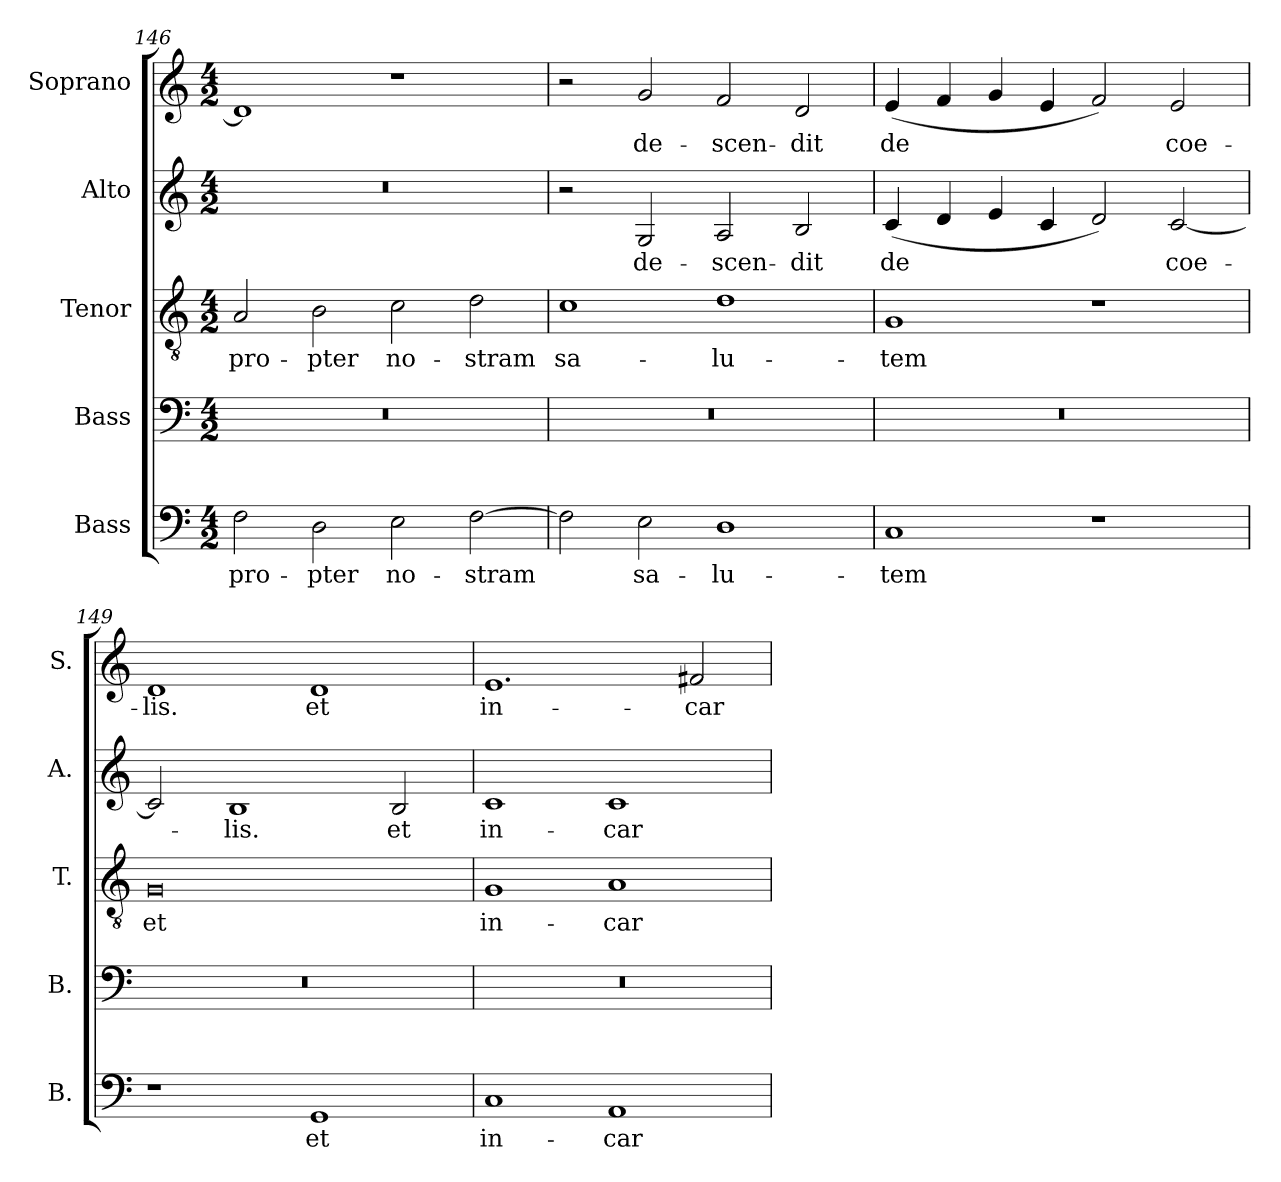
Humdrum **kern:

**kern	**text	**kern	**kern	**text	**kern	**text	**kern	**text
*part5	*part5	*part4	*part3	*part3	*part2	*part2	*part1	*part1
*staff5	*staff5	*staff4	*staff3	*staff3	*staff2	*staff2	*staff1	*staff1
*I"Bass	*	*I"Bass	*I"Tenor	*	*I"Alto	*	*I"Soprano	*
*I'B.	*	*I'B.	*I'T.	*	*I'A.	*	*I'S.	*
*clefF4	*	*clefF4	*clefGv2	*	*clefG2	*	*clefG2	*
*	*	*	*ITrd7c12	*	*	*	*	*
*k[]	*	*k[]	*k[]	*	*k[]	*	*k[]	*
*C:	*	*C:	*C:	*	*C:	*	*C:	*
*M4/2	*	*M4/2	*M4/2	*	*M4/2	*	*M4/2	*
=146	=146	=146	=146	=146	=146	=146	=146	=146
!	!LO:LY:b:color=#000000	!LO:N:vis=1	!	!	!	!	!	!
!	!	!	!	!LO:LY:b:color=#000000	!LO:N:vis=1	!	!	!
2Fi\	pro-	0r	2AAi/	pro-	0r	.	1di]	.
!	!LO:LY:b:color=#000000	!	!	!	!	!	!	!
!	!	!	!	!LO:LY:b:color=#000000	!	!	!	!
2Di\	-pter	.	2BBi\	-pter	.	.	.	.
!	!LO:LY:b:color=#000000	!	!	!	!	!	!	!
!	!	!	!	!LO:LY:b:color=#000000	!	!	!	!
2Ei\	no-	.	2Ci\	no-	.	.	1r	.
!	!LO:LY:b:color=#000000	!	!	!	!	!	!	!
!	!	!	!	!LO:LY:b:color=#000000	!	!	!	!
[2Fi\	-stram	.	2Di\	-stram	.	.	.	.
!!LO:PB:g=z
=147	=147	=147	=147	=147	=147	=147	=147	=147
!	!	!LO:N:vis=1	!	!	!	!	!	!
!	!	!	!	!LO:LY:b:color=#000000	!	!	!	!
2Fi\]	.	0r	1Ci	sa-	2r	.	2r	.
!	!LO:LY:b:color=#000000	!	!	!	!	!	!	!
!	!	!	!	!	!	!LO:LY:b:color=#000000	!	!
!	!	!	!	!	!	!	!	!LO:LY:b:color=#000000
2Ei\	sa-	.	.	.	2Gi/	de-	2gi/	de-
!	!LO:LY:b:color=#000000	!	!	!	!	!	!	!
!	!	!	!	!LO:LY:b:color=#000000	!	!	!	!
!	!	!	!	!	!	!LO:LY:b:color=#000000	!	!
!	!	!	!	!	!	!	!	!LO:LY:b:color=#000000
1Di	-lu-	.	1Di	-lu-	2Ai/	-scen-	2fi/	-scen-
!	!	!	!	!	!	!LO:LY:b:color=#000000	!	!
!	!	!	!	!	!	!	!	!LO:LY:b:color=#000000
.	.	.	.	.	2Bi/	-dit	2di/	-dit
=148	=148	=148	=148	=148	=148	=148	=148	=148
!	!LO:LY:b:color=#000000	!LO:N:vis=1	!	!	!	!	!	!
!	!	!	!	!LO:LY:b:color=#000000	!	!	!	!
!	!	!	!	!	!	!LO:LY:b:color=#000000	!	!
!	!	!	!	!	!	!	!	!LO:LY:b:color=#000000
1Ci	-tem	0r	1GGi	-tem	(4ci/	de	(4ei/	de
.	.	.	.	.	4di/	.	4fi/	.
.	.	.	.	.	4ei/	.	4gi/	.
.	.	.	.	.	4ci/	.	4ei/	.
1r	.	.	1r	.	2di/)	.	2fi/)	.
!	!	!	!	!	!	!LO:LY:b:color=#000000	!	!
!	!	!	!	!	!	!	!	!LO:LY:b:color=#000000
.	.	.	.	.	[2ci/	coe-	2ei/	coe-
=149	=149	=149	=149	=149	=149	=149	=149	=149
!	!	!LO:N:vis=1	!	!	!	!	!	!
!	!	!	!	!LO:LY:b:color=#000000	!	!	!	!
!	!	!	!	!	!	!	!	!LO:LY:b:color=#000000
1r	.	0r	0GGi	et	2ci/]	.	1di	-lis.
!	!	!	!	!	!	!LO:LY:b:color=#000000	!	!
.	.	.	.	.	1Bi	-lis.	.	.
!	!LO:LY:b:color=#000000	!	!	!	!	!	!	!
!	!	!	!	!	!	!	!	!LO:LY:b:color=#000000
1GGi	et	.	.	.	.	.	1di	et
!	!	!	!	!	!	!LO:LY:b:color=#000000	!	!
.	.	.	.	.	2Bi/	et	.	.
=150	=150	=150	=150	=150	=150	=150	=150	=150
!	!LO:LY:b:color=#000000	!LO:N:vis=1	!	!	!	!	!	!
!	!	!	!	!LO:LY:b:color=#000000	!	!	!	!
!	!	!	!	!	!	!LO:LY:b:color=#000000	!	!
!	!	!	!	!	!	!	!	!LO:LY:b:color=#000000
1Ci	in-	0r	1GGi	in-	1ci	in-	1.ei	in-
!	!LO:LY:b:color=#000000	!	!	!	!	!	!	!
!	!	!	!	!LO:LY:b:color=#000000	!	!	!	!
!	!	!	!	!	!	!LO:LY:b:color=#000000	!	!
1AAi	-car-	.	1AAi	-car-	1ci	-car-	.	.
!	!	!	!	!	!	!	!	!LO:LY:b:color=#000000
.	.	.	.	.	.	.	2f#Xi/	-car-
=	=	=	=	=	=	=	=	=
*-	*-	*-	*-	*-	*-	*-	*-	*-
